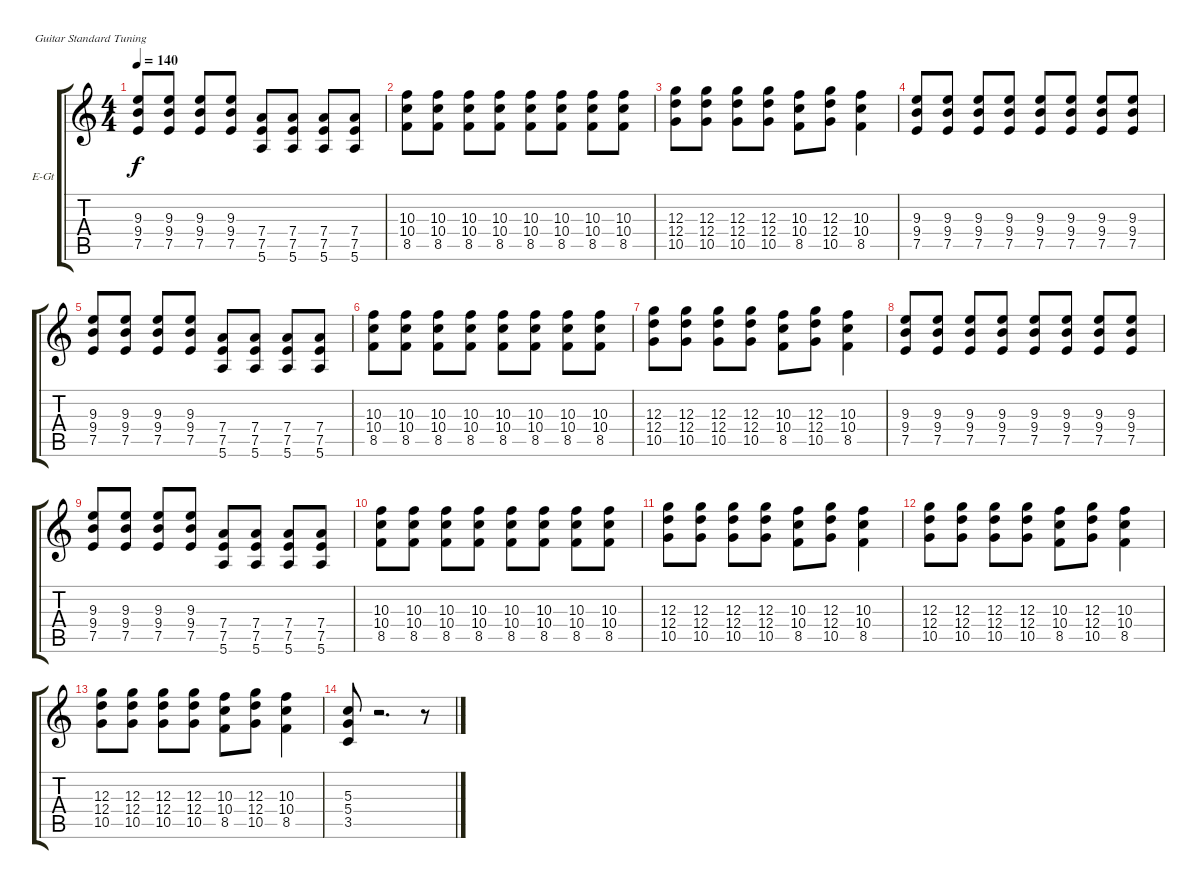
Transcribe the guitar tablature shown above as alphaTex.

\bracketExtendMode groupsimilarinstruments
\firstSystemTrackNameOrientation horizontal
\otherSystemsTrackNameOrientation horizontal
\track ("Spor 1" "E-Gt") {instrument distortionguitar}
\staff {score tabs}
\tuning (E4 B3 G3 D3 A2 E2)
\ts (4 4)
\tempo 140
\clef g2
\ks c
(9.3 9.4 7.5).8{dy f} (9.3 9.4 7.5).8 (9.3 9.4 7.5).8 (9.3 9.4 7.5).8 (7.4 7.5 5.6).8 (7.4 7.5 5.6).8 (7.4 7.5 5.6).8 (7.4 7.5 5.6).8 |
(10.3 10.4 8.5).8 (10.3 10.4 8.5).8 (10.3 10.4 8.5).8 (10.3 10.4 8.5).8 (10.3 10.4 8.5).8 (10.3 10.4 8.5).8 (10.3 10.4 8.5).8 (10.3 10.4 8.5).8 |
(12.3 12.4 10.5).8 (12.3 12.4 10.5).8 (12.3 12.4 10.5).8 (12.3 12.4 10.5).8 (10.3 10.4 8.5).8 (12.3 12.4 10.5).8 (10.3 10.4 8.5).4 |
(9.3 9.4 7.5).8 (9.3 9.4 7.5).8 (9.3 9.4 7.5).8 (9.3 9.4 7.5).8 (9.3 9.4 7.5).8 (9.3 9.4 7.5).8 (9.3 9.4 7.5).8 (9.3 9.4 7.5).8 |
(9.3 9.4 7.5).8 (9.3 9.4 7.5).8 (9.3 9.4 7.5).8 (9.3 9.4 7.5).8 (7.4 7.5 5.6).8 (7.4 7.5 5.6).8 (7.4 7.5 5.6).8 (7.4 7.5 5.6).8 |
(10.3 10.4 8.5).8 (10.3 10.4 8.5).8 (10.3 10.4 8.5).8 (10.3 10.4 8.5).8 (10.3 10.4 8.5).8 (10.3 10.4 8.5).8 (10.3 10.4 8.5).8 (10.3 10.4 8.5).8 |
(12.3 12.4 10.5).8 (12.3 12.4 10.5).8 (12.3 12.4 10.5).8 (12.3 12.4 10.5).8 (10.3 10.4 8.5).8 (12.3 12.4 10.5).8 (10.3 10.4 8.5).4 |
(9.3 9.4 7.5).8 (9.3 9.4 7.5).8 (9.3 9.4 7.5).8 (9.3 9.4 7.5).8 (9.3 9.4 7.5).8 (9.3 9.4 7.5).8 (9.3 9.4 7.5).8 (9.3 9.4 7.5).8 |
(9.3 9.4 7.5).8 (9.3 9.4 7.5).8 (9.3 9.4 7.5).8 (9.3 9.4 7.5).8 (7.4 7.5 5.6).8 (7.4 7.5 5.6).8 (7.4 7.5 5.6).8 (7.4 7.5 5.6).8 |
(10.3 10.4 8.5).8 (10.3 10.4 8.5).8 (10.3 10.4 8.5).8 (10.3 10.4 8.5).8 (10.3 10.4 8.5).8 (10.3 10.4 8.5).8 (10.3 10.4 8.5).8 (10.3 10.4 8.5).8 |
(12.3 12.4 10.5).8 (12.3 12.4 10.5).8 (12.3 12.4 10.5).8 (12.3 12.4 10.5).8 (10.3 10.4 8.5).8 (12.3 12.4 10.5).8 (10.3 10.4 8.5).4 |
(12.3 12.4 10.5).8 (12.3 12.4 10.5).8 (12.3 12.4 10.5).8 (12.3 12.4 10.5).8 (10.3 10.4 8.5).8 (12.3 12.4 10.5).8 (10.3 10.4 8.5).4 |
(12.3 12.4 10.5).8 (12.3 12.4 10.5).8 (12.3 12.4 10.5).8 (12.3 12.4 10.5).8 (10.3 10.4 8.5).8 (12.3 12.4 10.5).8 (10.3 10.4 8.5).4 |
(3.5 5.4 5.3).8 r.2{d} r.8
